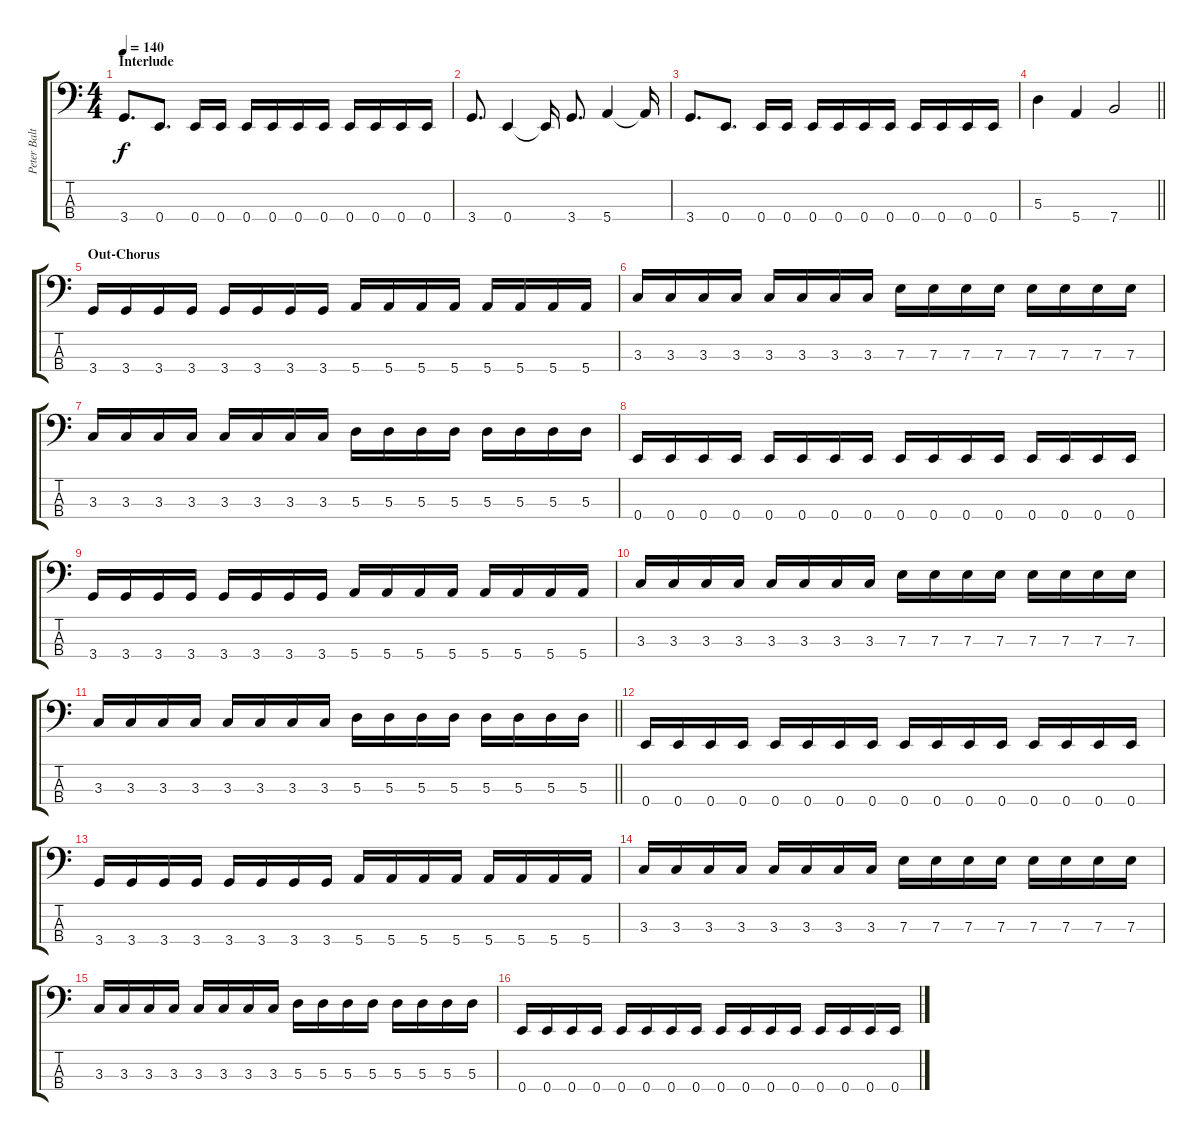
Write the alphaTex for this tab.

\track ("Peter Baltes (Bass)" "Peter Balt") {instrument electricbasspick}
\staff {score tabs}
\tuning (G2 D2 A1 E1) {hide}
\ts (4 4)
\section ("" "Interlude")
\tempo 140
\clef f4
\ks c
3.4.8{d dy f} 0.4.8{d} 0.4.16 0.4.16 0.4.16 0.4.16 0.4.16 0.4.16 0.4.16 0.4.16 0.4.16 0.4.16 |
3.4.8{d} 0.4.4 0.4{t}.16 3.4.8{d} 5.4.4 5.4{t}.16 |
3.4.8{d} 0.4.8{d} 0.4.16 0.4.16 0.4.16 0.4.16 0.4.16 0.4.16 0.4.16 0.4.16 0.4.16 0.4.16 |
\barLineRight lightlight
5.3.4 5.4.4 7.4.2 |
\section ("" "Out-Chorus")
3.4.16 3.4.16 3.4.16 3.4.16 3.4.16 3.4.16 3.4.16 3.4.16 5.4.16 5.4.16 5.4.16 5.4.16 5.4.16 5.4.16 5.4.16 5.4.16 |
3.3.16 3.3.16 3.3.16 3.3.16 3.3.16 3.3.16 3.3.16 3.3.16 7.3.16 7.3.16 7.3.16 7.3.16 7.3.16 7.3.16 7.3.16 7.3.16 |
3.3.16 3.3.16 3.3.16 3.3.16 3.3.16 3.3.16 3.3.16 3.3.16 5.3.16 5.3.16 5.3.16 5.3.16 5.3.16 5.3.16 5.3.16 5.3.16 |
0.4.16 0.4.16 0.4.16 0.4.16 0.4.16 0.4.16 0.4.16 0.4.16 0.4.16 0.4.16 0.4.16 0.4.16 0.4.16 0.4.16 0.4.16 0.4.16 |
3.4.16 3.4.16 3.4.16 3.4.16 3.4.16 3.4.16 3.4.16 3.4.16 5.4.16 5.4.16 5.4.16 5.4.16 5.4.16 5.4.16 5.4.16 5.4.16 |
3.3.16 3.3.16 3.3.16 3.3.16 3.3.16 3.3.16 3.3.16 3.3.16 7.3.16 7.3.16 7.3.16 7.3.16 7.3.16 7.3.16 7.3.16 7.3.16 |
\barLineRight lightlight
3.3.16 3.3.16 3.3.16 3.3.16 3.3.16 3.3.16 3.3.16 3.3.16 5.3.16 5.3.16 5.3.16 5.3.16 5.3.16 5.3.16 5.3.16 5.3.16 |
0.4.16 0.4.16 0.4.16 0.4.16 0.4.16 0.4.16 0.4.16 0.4.16 0.4.16 0.4.16 0.4.16 0.4.16 0.4.16 0.4.16 0.4.16 0.4.16 |
3.4.16 3.4.16 3.4.16 3.4.16 3.4.16 3.4.16 3.4.16 3.4.16 5.4.16 5.4.16 5.4.16 5.4.16 5.4.16 5.4.16 5.4.16 5.4.16 |
3.3.16 3.3.16 3.3.16 3.3.16 3.3.16 3.3.16 3.3.16 3.3.16 7.3.16 7.3.16 7.3.16 7.3.16 7.3.16 7.3.16 7.3.16 7.3.16 |
3.3.16 3.3.16 3.3.16 3.3.16 3.3.16 3.3.16 3.3.16 3.3.16 5.3.16 5.3.16 5.3.16 5.3.16 5.3.16 5.3.16 5.3.16 5.3.16 |
0.4.16 0.4.16 0.4.16 0.4.16 0.4.16 0.4.16 0.4.16 0.4.16 0.4.16 0.4.16 0.4.16 0.4.16 0.4.16 0.4.16 0.4.16 0.4.16
